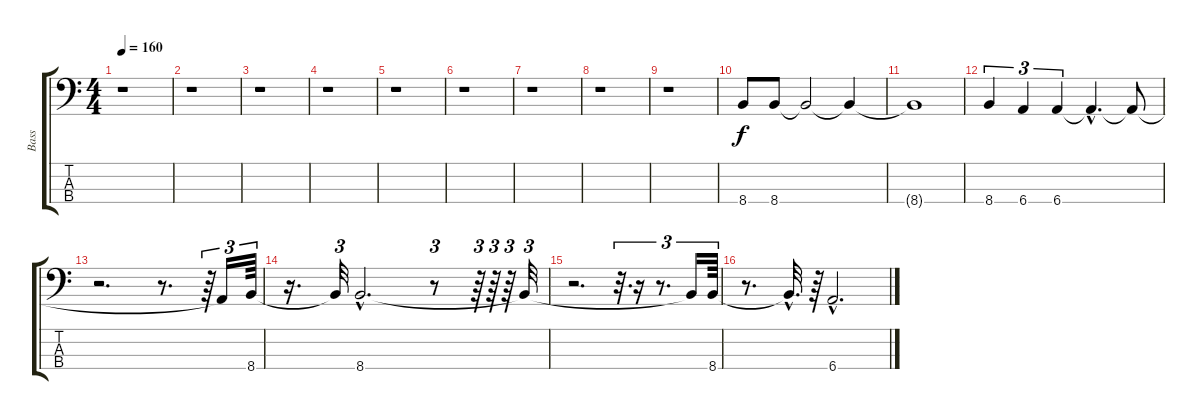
\track ("Bass" "Bass") {instrument electricbassfinger}
\staff {score tabs}
\tuning (Gb2 Db2 Ab1 Eb1) {hide}
\ts (4 4)
\tempo 160
\clef f4
\ks c
r.1{dy mf} |
r.1 |
r.1 |
r.1 |
r.1 |
r.1 |
r.1 |
r.1 |
r.1 |
8.4.8{dy f} 8.4.8 8.4{t}.2 8.4{t}.4 |
8.4{t}.1 |
8.4.4{tu (3 2)} 6.4.4{tu (3 2)} 6.4.4{tu (3 2)} 6.4{hac t}.4{d} 6.4{t}.8 |
r.2{d} r.8{d} r.64{tu (3 2)} 6.4{t}.16{tu (3 2)} 8.4.64{tu (3 2)} |
r.16{d} 8.4{t}.32{tu (3 2)} 8.4{hac}.2{d} r.8{tu (3 2)} r.64{tu (3 2)} r.64{tu (3 2)} r.64{tu (3 2)} 8.4{t}.32{tu (3 2)} |
r.2{d} r.32{d tu (3 2)} r.16{tu (3 2)} r.8{d tu (3 2)} 8.4{t}.16{tu (3 2)} 8.4.64{tu (3 2)} |
r.8{d} 8.4{hac t}.32{d} r.64 6.4{hac}.2{d}
